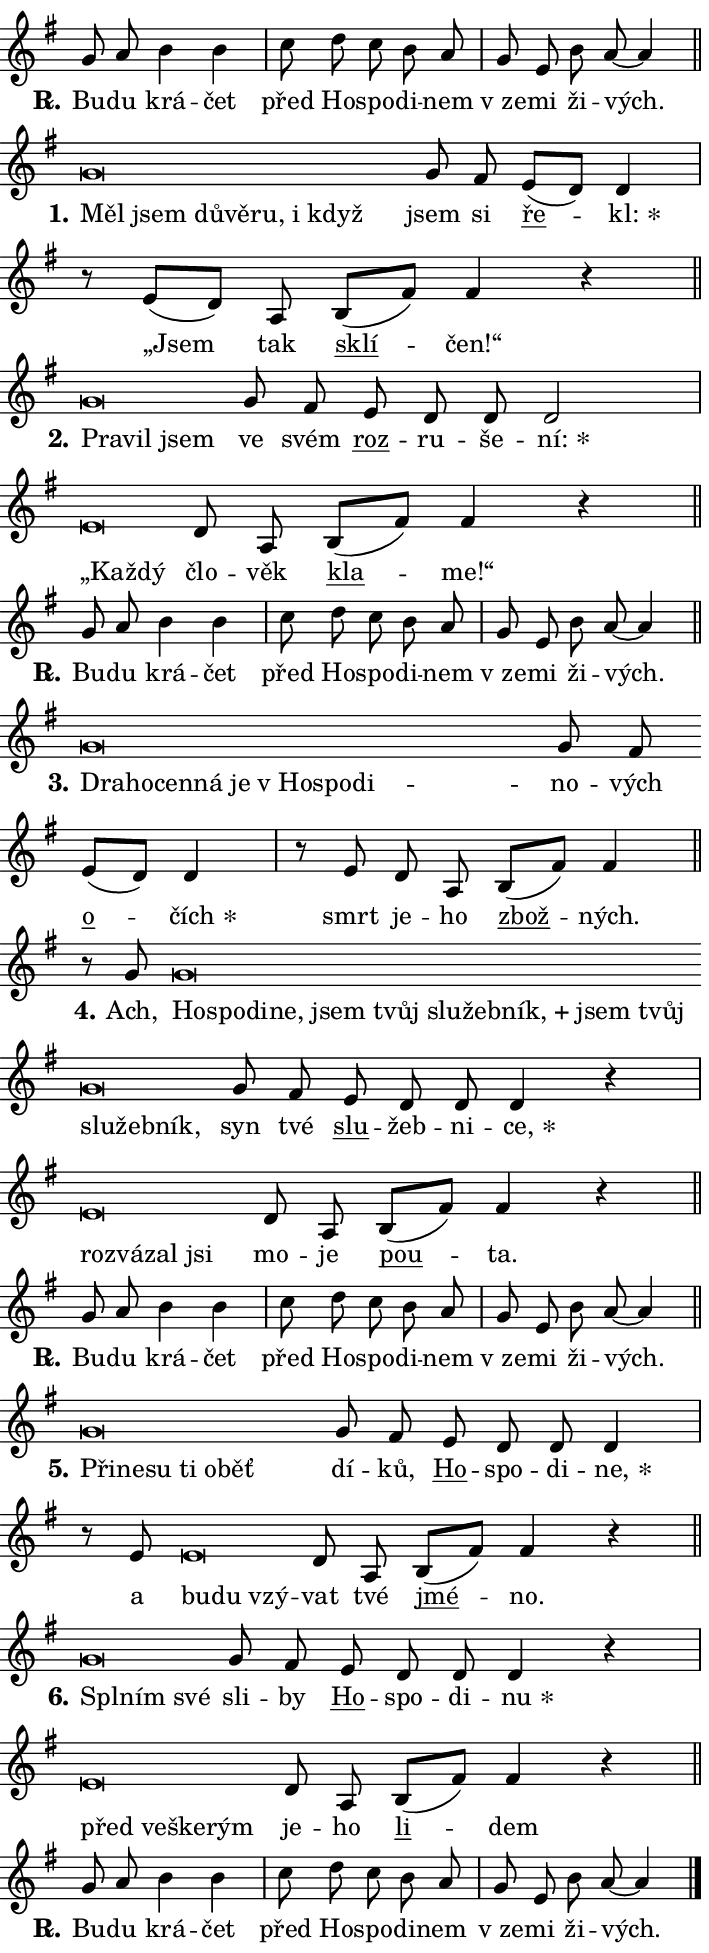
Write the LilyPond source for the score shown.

\version "2.24.0"
\header { tagline = "" }
\paper {
  indent = 0\cm
  top-margin = 0\cm
  right-margin = 0.13\cm % to fit lyric hyphens
  bottom-margin = 0\cm
  left-margin = 0\cm
  paper-width = 12\cm
  page-breaking = #ly:one-page-breaking
  system-system-spacing.basic-distance = #11
  score-system-spacing.basic-distance = #11
  ragged-last = ##f
}


%% Author: Thomas Morley
%% https://lists.gnu.org/archive/html/lilypond-user/2020-05/msg00002.html
#(define (line-position grob)
"Returns position of @var[grob} in current system:
   @code{'start}, if at first time-step
   @code{'end}, if at last time-step
   @code{'middle} otherwise
"
  (let* ((col (ly:item-get-column grob))
         (ln (ly:grob-object col 'left-neighbor))
         (rn (ly:grob-object col 'right-neighbor))
         (col-to-check-left (if (ly:grob? ln) ln col))
         (col-to-check-right (if (ly:grob? rn) rn col))
         (break-dir-left
           (and
             (ly:grob-property col-to-check-left 'non-musical #f)
             (ly:item-break-dir col-to-check-left)))
         (break-dir-right
           (and
             (ly:grob-property col-to-check-right 'non-musical #f)
             (ly:item-break-dir col-to-check-right))))
        (cond ((eqv? 1 break-dir-left) 'start)
              ((eqv? -1 break-dir-right) 'end)
              (else 'middle))))

#(define (tranparent-at-line-position vctor)
  (lambda (grob)
  "Relying on @code{line-position} select the relevant enry from @var{vctor}.
Used to determine transparency,"
    (case (line-position grob)
      ((end) (not (vector-ref vctor 0)))
      ((middle) (not (vector-ref vctor 1)))
      ((start) (not (vector-ref vctor 2))))))

noteHeadBreakVisibility =
#(define-music-function (break-visibility)(vector?)
"Makes @code{NoteHead}s transparent relying on @var{break-visibility}"
#{
  \override NoteHead.transparent =
    #(tranparent-at-line-position break-visibility)
#})

#(define delete-ledgers-for-transparent-note-heads
  (lambda (grob)
    "Reads whether a @code{NoteHead} is transparent.
If so this @code{NoteHead} is removed from @code{'note-heads} from
@var{grob}, which is supposed to be @code{LedgerLineSpanner}.
As a result ledgers are not printed for this @code{NoteHead}"
    (let* ((nhds-array (ly:grob-object grob 'note-heads))
           (nhds-list
             (if (ly:grob-array? nhds-array)
                 (ly:grob-array->list nhds-array)
                 '()))
           ;; Relies on the transparent-property being done before
           ;; Staff.LedgerLineSpanner.after-line-breaking is executed.
           ;; This is fragile ...
           (to-keep
             (remove
               (lambda (nhd)
                 (ly:grob-property nhd 'transparent #f))
               nhds-list)))
      ;; TODO find a better method to iterate over grob-arrays, similiar
      ;; to filter/remove etc for lists
      ;; For now rebuilt from scratch
      (set! (ly:grob-object grob 'note-heads)  '())
      (for-each
        (lambda (nhd)
          (ly:pointer-group-interface::add-grob grob 'note-heads nhd))
        to-keep))))

squashNotes = {
  \override NoteHead.X-extent = #'(-0.2 . 0.2)
  \override NoteHead.Y-extent = #'(-0.75 . 0)
  \override NoteHead.stencil =
    #(lambda (grob)
       (let ((pos (ly:grob-property grob 'staff-position)))
         (begin
           (if (< pos -7) (display "ERROR: Lower brevis then expected\n") (display ""))
           (if (<= pos -6) ly:text-interface::print ly:note-head::print))))
}
unSquashNotes = {
  \revert NoteHead.X-extent
  \revert NoteHead.Y-extent
  \revert NoteHead.stencil
}

hideNotes = \noteHeadBreakVisibility #begin-of-line-visible
unHideNotes = \noteHeadBreakVisibility #all-visible

% work-around for resetting accidentals
% https://lilypond.org/doc/v2.23/Documentation/notation/displaying-rhythms#unmetered-music
cadenzaMeasure = {
  \cadenzaOff
  \partial 1024 s1024
  \cadenzaOn
}

#(define-markup-command (accent layout props text) (markup?)
  "Underline accented syllable"
  (interpret-markup layout props
    #{\markup \override #'(offset . 4.3) \underline { #text }#}))

responsum = \markup \concat {
  "R" \hspace #-1.05 \path #0.1 #'((moveto 0 0.07) (lineto 0.9 0.8)) \hspace #0.05 "."
}

spaceSize = #0.6828661417322834 % exact space size for TeX Gyre Schola

\layout {
  \context {
    \Staff
    \remove "Time_signature_engraver"
    \override LedgerLineSpanner.after-line-breaking = #delete-ledgers-for-transparent-note-heads
  }
  \context {
    \Lyrics {
      \override LyricSpace.minimum-distance = \spaceSize
      \override LyricText.font-name = #"TeX Gyre Schola"
      \override LyricText.font-size = 1
      \override StanzaNumber.font-name = #"TeX Gyre Schola Bold"
      \override StanzaNumber.font-size = 1
    }
  }
  \context {
    \Score 
    \override NoteHead.text =
      #(lambda (grob) 
        (let ((pos (ly:grob-property grob 'staff-position)))
          #{\markup {
            \combine
              \halign #-0.55 \raise #(if (= pos -6) 0 0.5) \override #'(thickness . 2) \draw-line #'(3.2 . 0)
              \musicglyph "noteheads.sM1"
          }#}))
  }
}

% magnetic-lyrics.ily
%
%   written by
%     Jean Abou Samra <jean@abou-samra.fr>
%     Werner Lemberg <wl@gnu.org>
%
%   adapted by
%     Jiri Hon <jiri.hon@gmail.com>
%
% Version 2022-Apr-15

% https://www.mail-archive.com/lilypond-user@gnu.org/msg149350.html

#(define (Left_hyphen_pointer_engraver context)
   "Collect syllable-hyphen-syllable occurrences in lyrics and store
them in properties.  This engraver only looks to the left.  For
example, if the lyrics input is @code{foo -- bar}, it does the
following.

@itemize @bullet
@item
Set the @code{text} property of the @code{LyricHyphen} grob between
@q{foo} and @q{bar} to @code{foo}.

@item
Set the @code{left-hyphen} property of the @code{LyricText} grob with
text @q{foo} to the @code{LyricHyphen} grob between @q{foo} and
@q{bar}.
@end itemize

Use this auxiliary engraver in combination with the
@code{lyric-@/text::@/apply-@/magnetic-@/offset!} hook."
   (let ((hyphen #f)
         (text #f))
     (make-engraver
      (acknowledgers
       ((lyric-syllable-interface engraver grob source-engraver)
        (set! text grob)))
      (end-acknowledgers
       ((lyric-hyphen-interface engraver grob source-engraver)
        ;(when (not (grob::has-interface grob 'lyric-space-interface))
          (set! hyphen grob)));)
      ((stop-translation-timestep engraver)
       (when (and text hyphen)
         (ly:grob-set-object! text 'left-hyphen hyphen))
       (set! text #f)
       (set! hyphen #f)))))

#(define (lyric-text::apply-magnetic-offset! grob)
   "If the space between two syllables is less than the value in
property @code{LyricText@/.details@/.squash-threshold}, move the right
syllable to the left so that it gets concatenated with the left
syllable.

Use this function as a hook for
@code{LyricText@/.after-@/line-@/breaking} if the
@code{Left_@/hyphen_@/pointer_@/engraver} is active."
   (let ((hyphen (ly:grob-object grob 'left-hyphen #f)))
     (when hyphen
       (let ((left-text (ly:spanner-bound hyphen LEFT)))
         (when (grob::has-interface left-text 'lyric-syllable-interface)
           (let* ((common (ly:grob-common-refpoint grob left-text X))
                  (this-x-ext (ly:grob-extent grob common X))
                  (left-x-ext
                   (begin
                     ;; Trigger magnetism for left-text.
                     (ly:grob-property left-text 'after-line-breaking)
                     (ly:grob-extent left-text common X)))
                  ;; `delta` is the gap width between two syllables.
                  (delta (- (interval-start this-x-ext)
                            (interval-end left-x-ext)))
                  (details (ly:grob-property grob 'details))
                  (threshold (assoc-get 'squash-threshold details 0.2)))
             (when (< delta threshold)
               (let* (;; We have to manipulate the input text so that
                      ;; ligatures crossing syllable boundaries are not
                      ;; disabled.  For languages based on the Latin
                      ;; script this is essentially a beautification.
                      ;; However, for non-Western scripts it can be a
                      ;; necessity.
                      (lt (ly:grob-property left-text 'text))
                      (rt (ly:grob-property grob 'text))
                      (is-space (grob::has-interface hyphen 'lyric-space-interface))
                      (space (if is-space " " ""))
                      (extra-delta (if is-space spaceSize 0))
                      ;; Append new syllable.
                      (ltrt-space (if (and (string? lt) (string? rt))
                                (string-append lt space rt)
                                (make-concat-markup (list lt space rt))))
                      ;; Right-align `ltrt` to the right side.
                      (ltrt-space-markup (grob-interpret-markup
                               grob
                               (make-translate-markup
                                (cons (interval-length this-x-ext) 0)
                                (make-right-align-markup ltrt-space)))))
                 (begin
                   ;; Don't print `left-text`.
                   (ly:grob-set-property! left-text 'stencil #f)
                   ;; Set text and stencil (which holds all collected
                   ;; syllables so far) and shift it to the left.
                   (ly:grob-set-property! grob 'text ltrt-space)
                   (ly:grob-set-property! grob 'stencil ltrt-space-markup)
                   (ly:grob-translate-axis! grob (- (- delta extra-delta)) X))))))))))


#(define (lyric-hyphen::displace-bounds-first grob)
   ;; Make very sure this callback isn't triggered too early.
   (let ((left (ly:spanner-bound grob LEFT))
         (right (ly:spanner-bound grob RIGHT)))
     (ly:grob-property left 'after-line-breaking)
     (ly:grob-property right 'after-line-breaking)
     (ly:lyric-hyphen::print grob)))

squashThreshold = #0.4

\layout {
  \context {
    \Lyrics
    \consists #Left_hyphen_pointer_engraver
    \override LyricText.after-line-breaking =
      #lyric-text::apply-magnetic-offset!
    \override LyricHyphen.stencil = #lyric-hyphen::displace-bounds-first
    \override LyricText.details.squash-threshold = \squashThreshold
    \override LyricHyphen.minimum-distance = 0
    \override LyricHyphen.minimum-length = \squashThreshold
  }
}

squashText = \override LyricText.details.squash-threshold = 9999
unSquashText = \override LyricText.details.squash-threshold = \squashThreshold

leftText = \override LyricText.self-alignment-X = #LEFT
unLeftText = \revert LyricText.self-alignment-X

starOffset = #(lambda (grob) 
                (let ((x_offset (ly:self-alignment-interface::aligned-on-x-parent grob)))
                  (if (= x_offset 0) 0 (+ x_offset 1.2))))

star = #(define-music-function (syllable)(string?)
"Append star separator at the end of a syllable"
#{
  \once \override LyricText.X-offset = #starOffset
  \lyricmode { \markup {
    #syllable
    \override #'((font-name . "TeX Gyre Schola Bold")) \hspace #0.2 \lower #0.65 \larger "*"
  } }
#})

starAccent = #(define-music-function (syllable)(string?)
"Append star separator at the end of a syllable and make accent"
#{
  \once \override LyricText.X-offset = #starOffset
  \lyricmode { \markup {
    \accent #syllable
    \override #'((font-name . "TeX Gyre Schola Bold")) \hspace #0.2 \lower #0.65 \larger "*"
  } }
#})

breath = #(define-music-function (syllable)(string?)
"Append breathing indicator at the end of a syllable"
#{
  \lyricmode { \markup { #syllable "+" } }
#})

optionalBreath = #(define-music-function (syllable)(string?)
"Append optional breathing indicator at the end of a syllable"
#{
  \lyricmode { \markup { #syllable "(+)" } }
#})


\score {
    <<
        \new Voice = "melody" { \cadenzaOn \key g \major \relative { g'8 a b4 b \cadenzaMeasure \bar "|" c8 d c b a \cadenzaMeasure \bar "|" g e b' a~ a4 \cadenzaMeasure \bar "||" \break } }
        \new Lyrics \lyricsto "melody" { \lyricmode { \set stanza = \responsum
Bu -- du krá -- čet před Ho -- spo -- di -- nem "v ze" -- mi ži -- vých. } }
    >>
    \layout {}
}

\score {
    <<
        \new Voice = "melody" { \cadenzaOn \key g \major \relative { \squashNotes g'\breve*1/16 \hideNotes \breve*1/16 \bar "" \breve*1/16 \bar "" \breve*1/16 \bar "" \breve*1/16 \bar "" \breve*1/16 \breve*1/16 \bar "" \unHideNotes \unSquashNotes g8 fis \bar "" e[( d)] d4 \cadenzaMeasure \bar "|" r8 e8[( d8)] a \bar "" b[( fis')] fis4 r \cadenzaMeasure \bar "||" \break } }
        \new Lyrics \lyricsto "melody" { \lyricmode { \set stanza = "1."
\leftText Měl \squashText jsem dů -- vě -- ru, i když \unLeftText \unSquashText jsem si \markup \accent ře -- \star kl: „Jsem tak \markup \accent sklí -- čen!“ } }
    >>
    \layout {}
}

\score {
    <<
        \new Voice = "melody" { \cadenzaOn \key g \major \relative { \squashNotes g'\breve*1/16 \hideNotes \breve*1/16 \breve*1/16 \bar "" \unHideNotes \unSquashNotes g8 fis \bar "" e d d d2 \cadenzaMeasure \bar "|" \squashNotes e\breve*1/16 \hideNotes \breve*1/16 \bar "" \unHideNotes \unSquashNotes d8 a \bar "" b[( fis')] fis4 r \cadenzaMeasure \bar "||" \break } }
        \new Lyrics \lyricsto "melody" { \lyricmode { \set stanza = "2."
\leftText Pra -- \squashText vil jsem \unLeftText \unSquashText ve svém \markup \accent roz -- ru -- še -- \star ní: \leftText „Kaž -- \squashText dý \unLeftText \unSquashText člo -- věk \markup \accent kla -- me!“ } }
    >>
    \layout {}
}

\score {
    <<
        \new Voice = "melody" { \cadenzaOn \key g \major \relative { g'8 a b4 b \cadenzaMeasure \bar "|" c8 d c b a \cadenzaMeasure \bar "|" g e b' a~ a4 \cadenzaMeasure \bar "||" \break } }
        \new Lyrics \lyricsto "melody" { \lyricmode { \set stanza = \responsum
Bu -- du krá -- čet před Ho -- spo -- di -- nem "v ze" -- mi ži -- vých. } }
    >>
    \layout {}
}

\score {
    <<
        \new Voice = "melody" { \cadenzaOn \key g \major \relative { \squashNotes g'\breve*1/16 \hideNotes \breve*1/16 \bar "" \breve*1/16 \bar "" \breve*1/16 \bar "" \breve*1/16 \bar "" \breve*1/16 \bar "" \breve*1/16 \breve*1/16 \bar "" \unHideNotes \unSquashNotes g8 fis \bar "" e[( d)] d4 \cadenzaMeasure \bar "|" r8 e8 d8 a \bar "" b[( fis')] fis4 \cadenzaMeasure \bar "||" \break } }
        \new Lyrics \lyricsto "melody" { \lyricmode { \set stanza = "3."
\leftText Dra -- \squashText ho -- cen -- ná je "v Ho" -- spo -- di -- \unLeftText \unSquashText no -- vých \markup \accent o -- \star čích smrt je -- ho \markup \accent zbož -- ných. } }
    >>
    \layout {}
}

\score {
    <<
        \new Voice = "melody" { \cadenzaOn \key g \major \relative { r8 g'8 \squashNotes g\breve*1/16 \hideNotes \breve*1/16 \bar "" \breve*1/16 \bar "" \breve*1/16 \bar "" \breve*1/16 \bar "" \breve*1/16 \bar "" \breve*1/16 \bar "" \breve*1/16 \bar "" \breve*1/16 \bar "" \breve*1/16 \bar "" \breve*1/16 \bar "" \breve*1/16 \bar "" \breve*1/16 \breve*1/16 \bar "" \unHideNotes \unSquashNotes g8 fis \bar "" e d d d4 r \cadenzaMeasure \bar "|" \squashNotes e\breve*1/16 \hideNotes \breve*1/16 \bar "" \breve*1/16 \breve*1/16 \bar "" \unHideNotes \unSquashNotes d8 a \bar "" b[( fis')] fis4 r \cadenzaMeasure \bar "||" \break } }
        \new Lyrics \lyricsto "melody" { \lyricmode { \set stanza = "4."
Ach, \leftText Ho -- \squashText spo -- di -- ne, jsem tvůj slu -- žeb -- \breath "ník," jsem tvůj slu -- žeb -- ník, \unLeftText \unSquashText syn tvé \markup \accent slu -- žeb -- ni -- \star ce, \leftText roz -- \squashText vá -- zal jsi \unLeftText \unSquashText mo -- je \markup \accent pou -- ta. } }
    >>
    \layout {}
}

\score {
    <<
        \new Voice = "melody" { \cadenzaOn \key g \major \relative { g'8 a b4 b \cadenzaMeasure \bar "|" c8 d c b a \cadenzaMeasure \bar "|" g e b' a~ a4 \cadenzaMeasure \bar "||" \break } }
        \new Lyrics \lyricsto "melody" { \lyricmode { \set stanza = \responsum
Bu -- du krá -- čet před Ho -- spo -- di -- nem "v ze" -- mi ži -- vých. } }
    >>
    \layout {}
}

\score {
    <<
        \new Voice = "melody" { \cadenzaOn \key g \major \relative { \squashNotes g'\breve*1/16 \hideNotes \breve*1/16 \bar "" \breve*1/16 \bar "" \breve*1/16 \bar "" \breve*1/16 \breve*1/16 \bar "" \unHideNotes \unSquashNotes g8 fis \bar "" e d d d4 \cadenzaMeasure \bar "|" r8 e8 \squashNotes e\breve*1/16 \hideNotes \breve*1/16 \breve*1/16 \bar "" \unHideNotes \unSquashNotes d8 a \bar "" b[( fis')] fis4 r \cadenzaMeasure \bar "||" \break } }
        \new Lyrics \lyricsto "melody" { \lyricmode { \set stanza = "5."
\leftText Při -- \squashText ne -- su ti o -- běť \unLeftText \unSquashText dí -- ků, \markup \accent Ho -- spo -- di -- \star ne, a \leftText bu -- \squashText du vzý -- \unLeftText \unSquashText vat tvé \markup \accent jmé -- no. } }
    >>
    \layout {}
}

\score {
    <<
        \new Voice = "melody" { \cadenzaOn \key g \major \relative { \squashNotes g'\breve*1/16 \hideNotes \breve*1/16 \breve*1/16 \bar "" \unHideNotes \unSquashNotes g8 fis \bar "" e d d d4 r \cadenzaMeasure \bar "|" \squashNotes e\breve*1/16 \hideNotes \breve*1/16 \bar "" \breve*1/16 \breve*1/16 \bar "" \unHideNotes \unSquashNotes d8 a \bar "" b[( fis')] fis4 r \cadenzaMeasure \bar "||" \break } }
        \new Lyrics \lyricsto "melody" { \lyricmode { \set stanza = "6."
\leftText Spl -- \squashText ním své \unLeftText \unSquashText sli -- by \markup \accent Ho -- spo -- di -- \star nu \leftText před \squashText ve -- ške -- rým \unLeftText \unSquashText je -- ho \markup \accent li -- dem } }
    >>
    \layout {}
}

\score {
    <<
        \new Voice = "melody" { \cadenzaOn \key g \major \relative { g'8 a b4 b \cadenzaMeasure \bar "|" c8 d c b a \cadenzaMeasure \bar "|" g e b' a~ a4 \cadenzaMeasure \bar "||" \break } \bar "|." }
        \new Lyrics \lyricsto "melody" { \lyricmode { \set stanza = \responsum
Bu -- du krá -- čet před Ho -- spo -- di -- nem "v ze" -- mi ži -- vých. } }
    >>
    \layout {}
}
